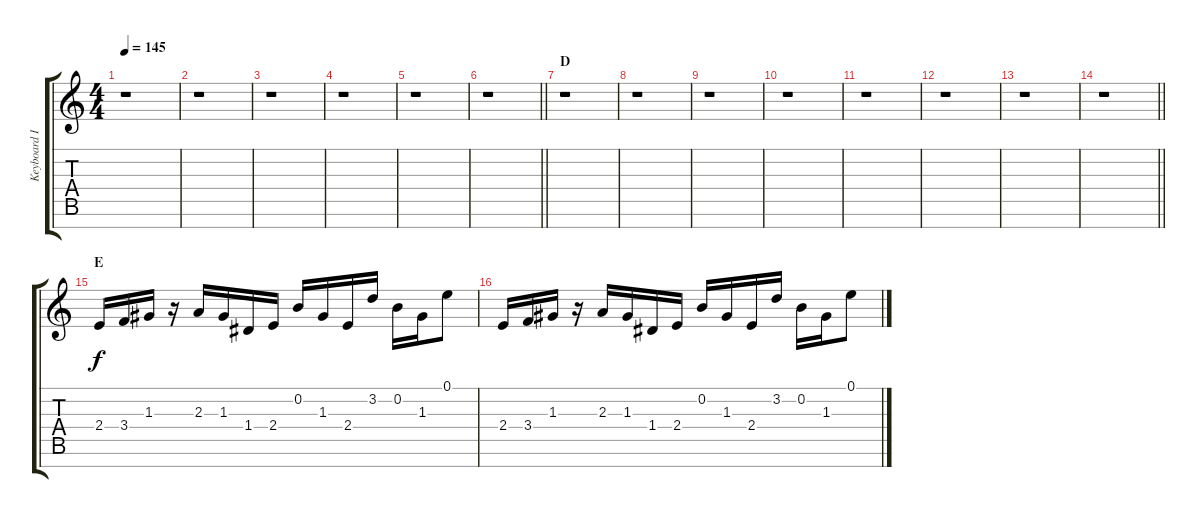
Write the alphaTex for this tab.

\track ("Keyboard I" "Keyboard I") {instrument synthbrass1}
\staff {score tabs}
\tuning (E5 B4 G4 D4 A3 E3 B2) {hide}
\ts (4 4)
\tempo 145
\clef g2
\ks c
r.1{dy f} |
r.1 |
r.1 |
r.1 |
r.1 |
\barLineRight lightlight
r.1 |
\section ("" "D")
r.1 |
r.1 |
r.1 |
r.1 |
r.1 |
r.1 |
r.1 |
\barLineRight lightlight
r.1 |
\section ("" "E")
2.4.16 3.4.16 1.3.16 r.16 2.3.16 1.3.16 1.4.16 2.4.16 0.2.16 1.3.16 2.4.16 3.2.16 0.2.16 1.3.16 0.1.8 |
2.4.16 3.4.16 1.3.16 r.16 2.3.16 1.3.16 1.4.16 2.4.16 0.2.16 1.3.16 2.4.16 3.2.16 0.2.16 1.3.16 0.1.8
